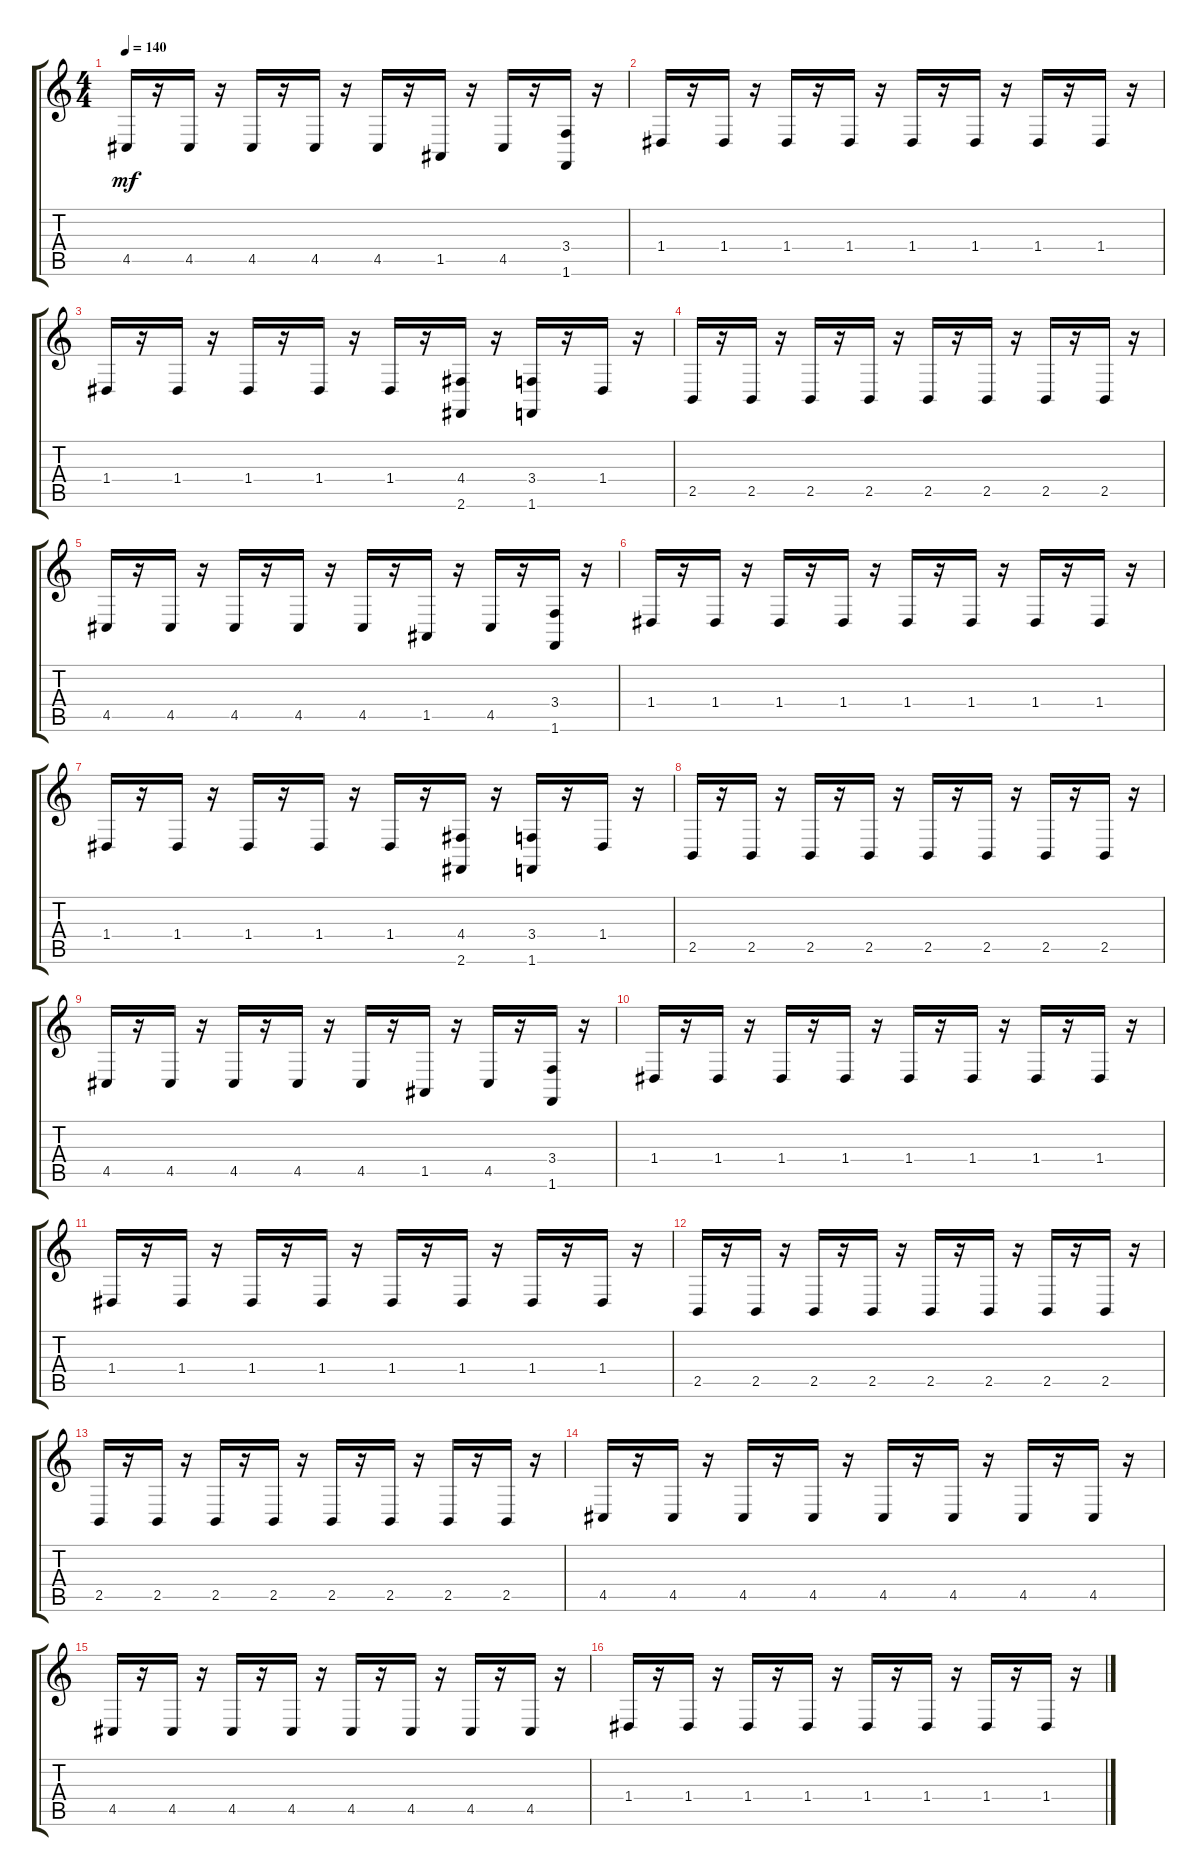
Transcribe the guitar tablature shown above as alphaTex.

\track "" {instrument musicbox}
\staff {score tabs}
\tuning (E4 B3 G3 D3 A2 E2) {hide}
\ts (4 4)
\tempo 140
\clef g2
\ks c
4.5.16{dy mf} r.16 4.5.16 r.16 4.5.16 r.16 4.5.16 r.16 4.5.16 r.16 1.5.16 r.16 4.5.16 r.16 (3.4 1.6).16 r.16 |
1.4.16 r.16 1.4.16 r.16 1.4.16 r.16 1.4.16 r.16 1.4.16 r.16 1.4.16 r.16 1.4.16 r.16 1.4.16 r.16 |
1.4.16 r.16 1.4.16 r.16 1.4.16 r.16 1.4.16 r.16 1.4.16 r.16 (4.4 2.6).16 r.16 (3.4 1.6).16 r.16 1.4.16 r.16 |
2.5.16 r.16 2.5.16 r.16 2.5.16 r.16 2.5.16 r.16 2.5.16 r.16 2.5.16 r.16 2.5.16 r.16 2.5.16 r.16 |
4.5.16 r.16 4.5.16 r.16 4.5.16 r.16 4.5.16 r.16 4.5.16 r.16 1.5.16 r.16 4.5.16 r.16 (3.4 1.6).16 r.16 |
1.4.16 r.16 1.4.16 r.16 1.4.16 r.16 1.4.16 r.16 1.4.16 r.16 1.4.16 r.16 1.4.16 r.16 1.4.16 r.16 |
1.4.16 r.16 1.4.16 r.16 1.4.16 r.16 1.4.16 r.16 1.4.16 r.16 (4.4 2.6).16 r.16 (3.4 1.6).16 r.16 1.4.16 r.16 |
2.5.16 r.16 2.5.16 r.16 2.5.16 r.16 2.5.16 r.16 2.5.16 r.16 2.5.16 r.16 2.5.16 r.16 2.5.16 r.16 |
4.5.16 r.16 4.5.16 r.16 4.5.16 r.16 4.5.16 r.16 4.5.16 r.16 1.5.16 r.16 4.5.16 r.16 (3.4 1.6).16 r.16 |
1.4.16 r.16 1.4.16 r.16 1.4.16 r.16 1.4.16 r.16 1.4.16 r.16 1.4.16 r.16 1.4.16 r.16 1.4.16 r.16 |
1.4.16 r.16 1.4.16 r.16 1.4.16 r.16 1.4.16 r.16 1.4.16 r.16 1.4.16 r.16 1.4.16 r.16 1.4.16 r.16 |
2.5.16 r.16 2.5.16 r.16 2.5.16 r.16 2.5.16 r.16 2.5.16 r.16 2.5.16 r.16 2.5.16 r.16 2.5.16 r.16 |
2.5.16 r.16 2.5.16 r.16 2.5.16 r.16 2.5.16 r.16 2.5.16 r.16 2.5.16 r.16 2.5.16 r.16 2.5.16 r.16 |
4.5.16 r.16 4.5.16 r.16 4.5.16 r.16 4.5.16 r.16 4.5.16 r.16 4.5.16 r.16 4.5.16 r.16 4.5.16 r.16 |
4.5.16 r.16 4.5.16 r.16 4.5.16 r.16 4.5.16 r.16 4.5.16 r.16 4.5.16 r.16 4.5.16 r.16 4.5.16 r.16 |
1.4.16 r.16 1.4.16 r.16 1.4.16 r.16 1.4.16 r.16 1.4.16 r.16 1.4.16 r.16 1.4.16 r.16 1.4.16 r.16
